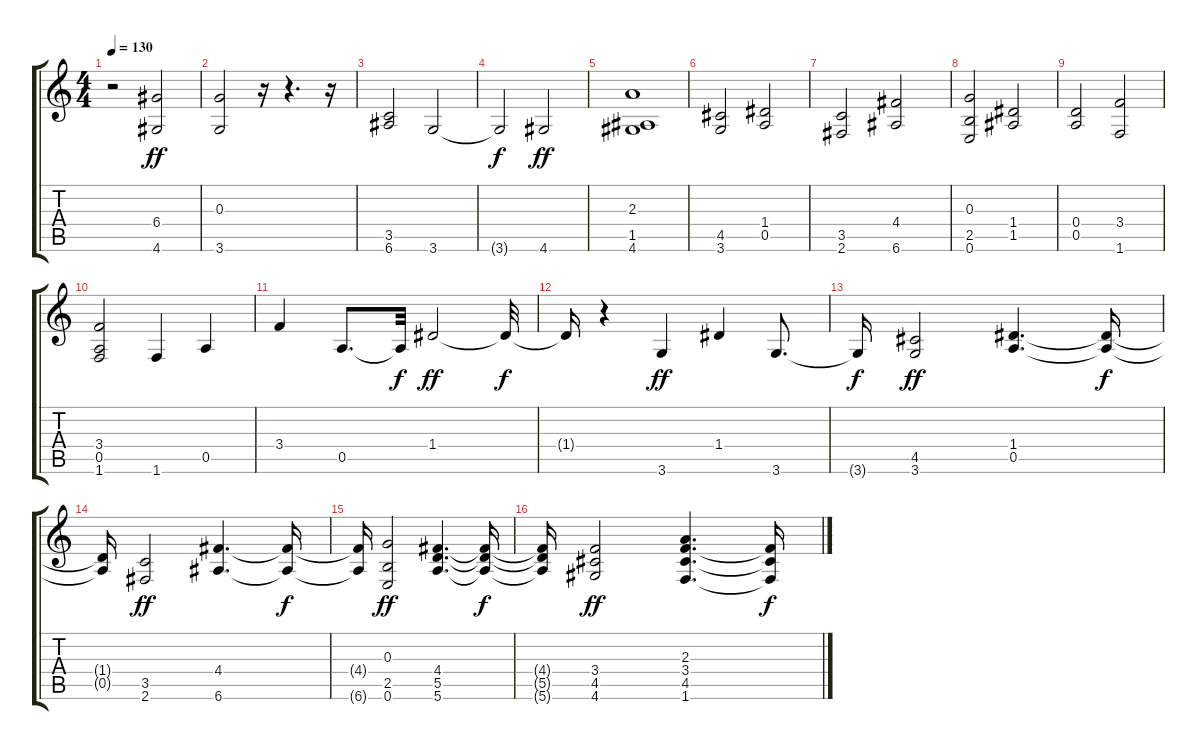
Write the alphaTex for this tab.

\track "" {instrument distortionguitar}
\staff {score tabs}
\tuning (E4 B3 G3 D3 A2 E2) {hide}
\ts (4 4)
\tempo 130
\clef g2
\ks c
r.2{dy ff} (6.4 4.6).2 |
(0.3 3.6).2 r.16 r.4{d} r.16 |
(3.5 6.6).2 3.6.2 |
3.6{t}.2{dy f} 4.6.2{dy ff} |
(2.3 1.5 4.6).1 |
(4.5 3.6).2 (1.4 0.5).2 |
(3.5 2.6).2 (4.4 6.6).2 |
(0.3 2.5 0.6).2 (1.4 1.5).2 |
(0.4 0.5).2 (3.4 1.6).2 |
(3.4 0.5 1.6).2 1.6.4 0.5.4 |
3.4.4 0.5.8{d} 0.5{t}.32{dy f} 1.4.2{dy ff} 1.4{t}.32{dy f} |
1.4{t}.16 r.4 3.6.4{dy ff} 1.4.4 3.6.8{d} |
3.6{t}.16{dy f} (4.5 3.6).2{dy ff} (1.4 0.5).4{d} (1.4{t} 0.5{t}).16{dy f} |
(1.4{t} 0.5{t}).16 (3.5 2.6).2{dy ff} (4.4 6.6).4{d} (4.4{t} 6.6{t}).16{dy f} |
(4.4{t} 6.6{t}).16 (0.3 2.5 0.6).2{dy ff} (4.4 5.5 5.6).4{d} (4.4{t} 5.5{t} 5.6{t}).16{dy f} |
(4.4{t} 5.5{t} 5.6{t}).16 (3.4 4.5 4.6).2{dy ff} (2.3 3.4 4.5 1.6).4{d} (3.4{t} 4.5{t} 1.6{t}).16{dy f}
